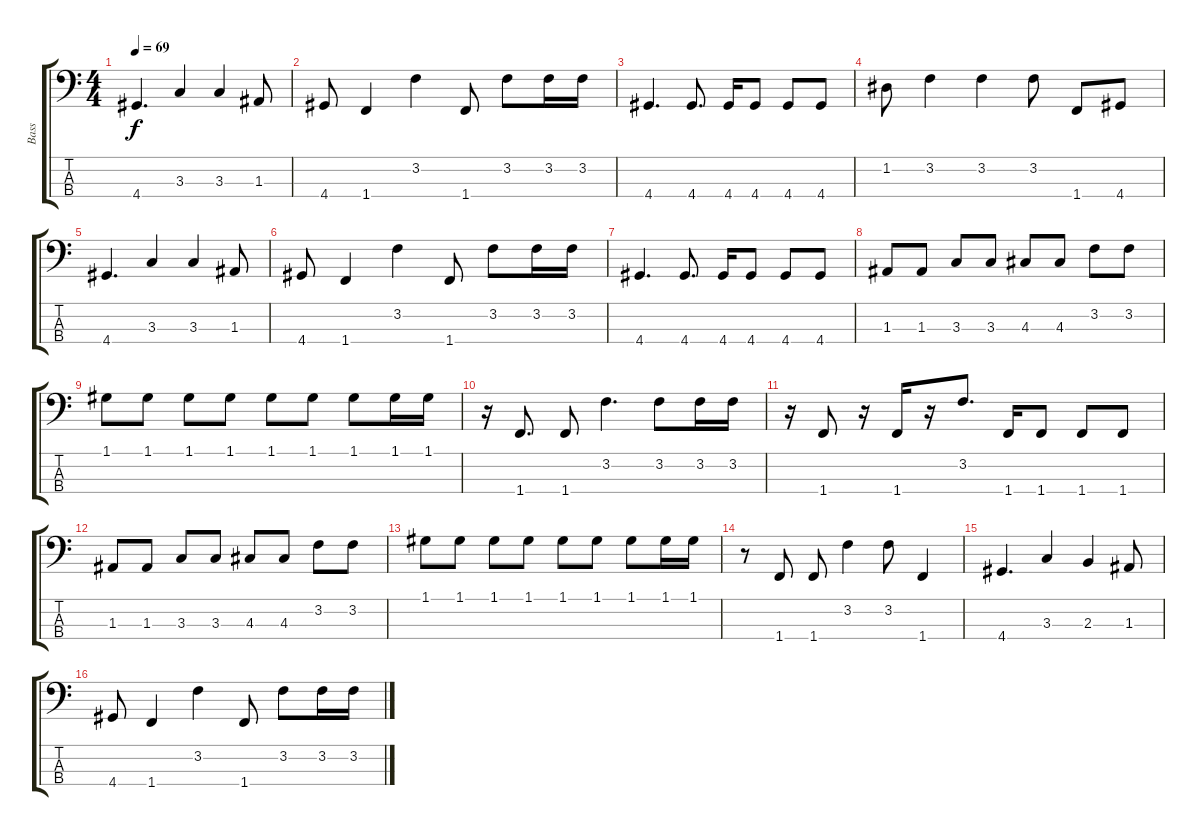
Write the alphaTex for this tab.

\track ("Bass" "Bass") {instrument electricbasspick}
\staff {score tabs}
\tuning (G2 D2 A1 E1) {hide}
\ts (4 4)
\tempo 69
\clef f4
\ks c
4.4.4{d dy f} 3.3.4 3.3.4 1.3.8 |
4.4.8 1.4.4 3.2.4 1.4.8 3.2.8 3.2.16 3.2.16 |
4.4.4{d} 4.4.8{d} 4.4.16 4.4.8 4.4.8 4.4.8 |
1.2.8 3.2.4 3.2.4 3.2.8 1.4.8 4.4.8 |
4.4.4{d} 3.3.4 3.3.4 1.3.8 |
4.4.8 1.4.4 3.2.4 1.4.8 3.2.8 3.2.16 3.2.16 |
4.4.4{d} 4.4.8{d} 4.4.16 4.4.8 4.4.8 4.4.8 |
1.3.8 1.3.8 3.3.8 3.3.8 4.3.8 4.3.8 3.2.8 3.2.8 |
1.1.8 1.1.8 1.1.8 1.1.8 1.1.8 1.1.8 1.1.8 1.1.16 1.1.16 |
r.16 1.4.8{d} 1.4.8 3.2.4{d} 3.2.8 3.2.16 3.2.16 |
r.16 1.4.8 r.16 1.4.16 r.16 3.2.8{d} 1.4.16 1.4.8 1.4.8 1.4.8 |
1.3.8 1.3.8 3.3.8 3.3.8 4.3.8 4.3.8 3.2.8 3.2.8 |
1.1.8 1.1.8 1.1.8 1.1.8 1.1.8 1.1.8 1.1.8 1.1.16 1.1.16 |
r.8 1.4.8 1.4.8 3.2.4 3.2.8 1.4.4 |
4.4.4{d} 3.3.4 2.3.4 1.3.8 |
4.4.8 1.4.4 3.2.4 1.4.8 3.2.8 3.2.16 3.2.16
